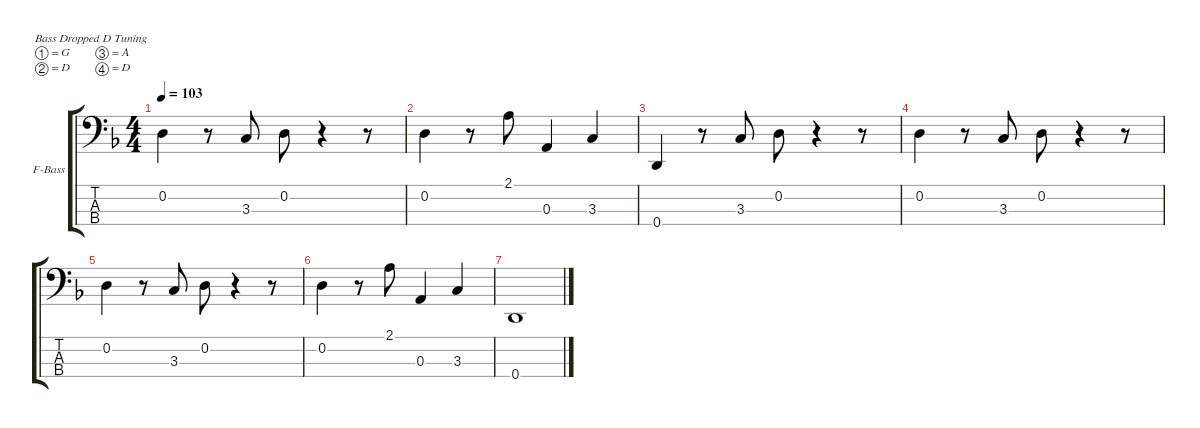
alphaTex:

\hideDynamics
\bracketExtendMode groupsimilarinstruments
\firstSystemTrackNameOrientation horizontal
\otherSystemsTrackNameOrientation horizontal
\track ("Bass" "F-Bass") {multiBarRest instrument fretlessbass}
\staff {score tabs}
\tuning (G2 D2 A1 D1)
\ts (4 4)
\tempo 103
\clef f4
\ks f
0.2.4{dy f} r.8 3.3.8 0.2.8 r.4 r.8 |
0.2.4 r.8 2.1.8 0.3.4 3.3.4 |
0.4.4 r.8 3.3.8 0.2.8 r.4 r.8 |
0.2.4 r.8 3.3.8 0.2.8 r.4 r.8 |
0.2.4 r.8 3.3.8 0.2.8 r.4 r.8 |
0.2.4 r.8 2.1.8 0.3.4 3.3.4 |
0.4.1
